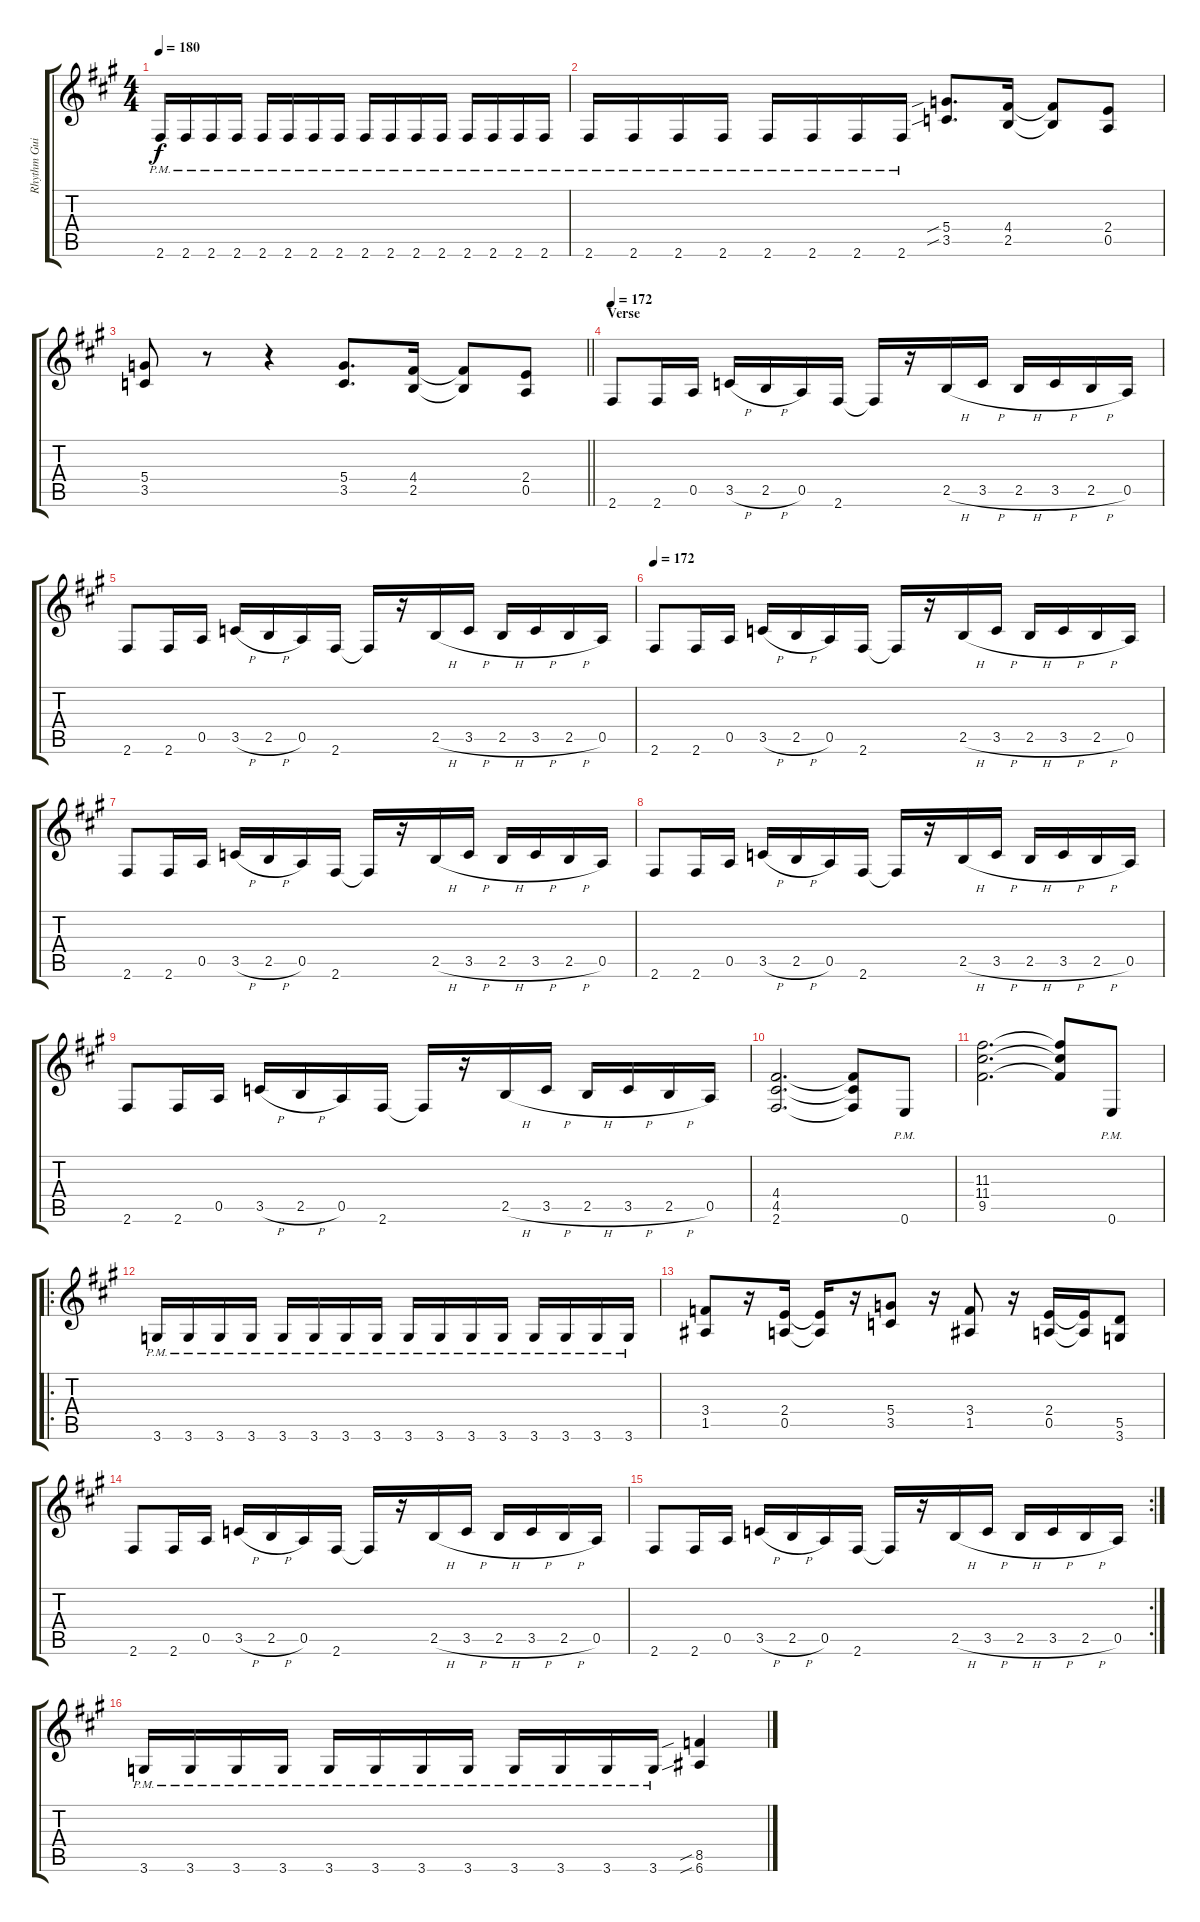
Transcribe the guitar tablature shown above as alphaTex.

\track ("Rhythm Guitar - R" "Rhythm Gui") {instrument distortionguitar}
\staff {score tabs}
\tuning (E4 B3 G3 D3 A2 E2) {hide}
\ts (4 4)
\tempo 180
\clef g2
\ks a
2.6{pm}.16{dy f} 2.6{pm}.16 2.6{pm}.16 2.6{pm}.16 2.6{pm}.16 2.6{pm}.16 2.6{pm}.16 2.6{pm}.16 2.6{pm}.16 2.6{pm}.16 2.6{pm}.16 2.6{pm}.16 2.6{pm}.16 2.6{pm}.16 2.6{pm}.16 2.6{pm}.16 |
2.6{pm}.16 2.6{pm}.16 2.6{pm}.16 2.6{pm}.16 2.6{pm}.16 2.6{pm}.16 2.6{pm}.16 2.6{pm}.16 (5.4{sib} 3.5{sib}).8{d} (4.4 2.5).16 (4.4{t} 2.5{t}).8 (2.4 0.5).8 |
\barLineRight lightlight
(5.4 3.5).8 r.8 r.4 (5.4 3.5).8{d} (4.4 2.5).16 (4.4{t} 2.5{t}).8 (2.4 0.5).8 |
\section ("" "Verse")
\tempo 172
2.6.8 2.6.16 0.5.16 3.5{h}.16 2.5{h}.16 0.5.16 2.6.16 2.6{t}.16 r.16 2.5{h}.16 3.5{h}.16 2.5{h}.16 3.5{h}.16 2.5{h}.16 0.5.16 |
2.6.8 2.6.16 0.5.16 3.5{h}.16 2.5{h}.16 0.5.16 2.6.16 2.6{t}.16 r.16 2.5{h}.16 3.5{h}.16 2.5{h}.16 3.5{h}.16 2.5{h}.16 0.5.16 |
\tempo 172
2.6.8 2.6.16 0.5.16 3.5{h}.16 2.5{h}.16 0.5.16 2.6.16 2.6{t}.16 r.16 2.5{h}.16 3.5{h}.16 2.5{h}.16 3.5{h}.16 2.5{h}.16 0.5.16 |
2.6.8 2.6.16 0.5.16 3.5{h}.16 2.5{h}.16 0.5.16 2.6.16 2.6{t}.16 r.16 2.5{h}.16 3.5{h}.16 2.5{h}.16 3.5{h}.16 2.5{h}.16 0.5.16 |
2.6.8 2.6.16 0.5.16 3.5{h}.16 2.5{h}.16 0.5.16 2.6.16 2.6{t}.16 r.16 2.5{h}.16 3.5{h}.16 2.5{h}.16 3.5{h}.16 2.5{h}.16 0.5.16 |
2.6.8 2.6.16 0.5.16 3.5{h}.16 2.5{h}.16 0.5.16 2.6.16 2.6{t}.16 r.16 2.5{h}.16 3.5{h}.16 2.5{h}.16 3.5{h}.16 2.5{h}.16 0.5.16 |
(4.4 4.5 2.6).2{d} (4.4{t} 4.5{t} 2.6{t}).8 0.6{pm}.8 |
(11.3 11.4 9.5).2{d} (11.3{t} 11.4{t} 9.5{t}).8 0.6{pm}.8 |
\ro
3.6{pm}.16 3.6{pm}.16 3.6{pm}.16 3.6{pm}.16 3.6{pm}.16 3.6{pm}.16 3.6{pm}.16 3.6{pm}.16 3.6{pm}.16 3.6{pm}.16 3.6{pm}.16 3.6{pm}.16 3.6{pm}.16 3.6{pm}.16 3.6{pm}.16 3.6{pm}.16 |
(3.4 1.5).8 r.16 (2.4 0.5).16 (2.4{t} 0.5{t}).16 r.16 (5.4 3.5).8 r.16 (3.4 1.5).8 r.16 (2.4 0.5).16 (2.4{t} 0.5{t}).16 (5.5 3.6).8 |
2.6.8 2.6.16 0.5.16 3.5{h}.16 2.5{h}.16 0.5.16 2.6.16 2.6{t}.16 r.16 2.5{h}.16 3.5{h}.16 2.5{h}.16 3.5{h}.16 2.5{h}.16 0.5.16 |
\rc 2
2.6.8 2.6.16 0.5.16 3.5{h}.16 2.5{h}.16 0.5.16 2.6.16 2.6{t}.16 r.16 2.5{h}.16 3.5{h}.16 2.5{h}.16 3.5{h}.16 2.5{h}.16 0.5.16 |
3.6{pm}.16 3.6{pm}.16 3.6{pm}.16 3.6{pm}.16 3.6{pm}.16 3.6{pm}.16 3.6{pm}.16 3.6{pm}.16 3.6{pm}.16 3.6{pm}.16 3.6{pm}.16 3.6{pm}.16 (8.5{sib} 6.6{sib}).4
